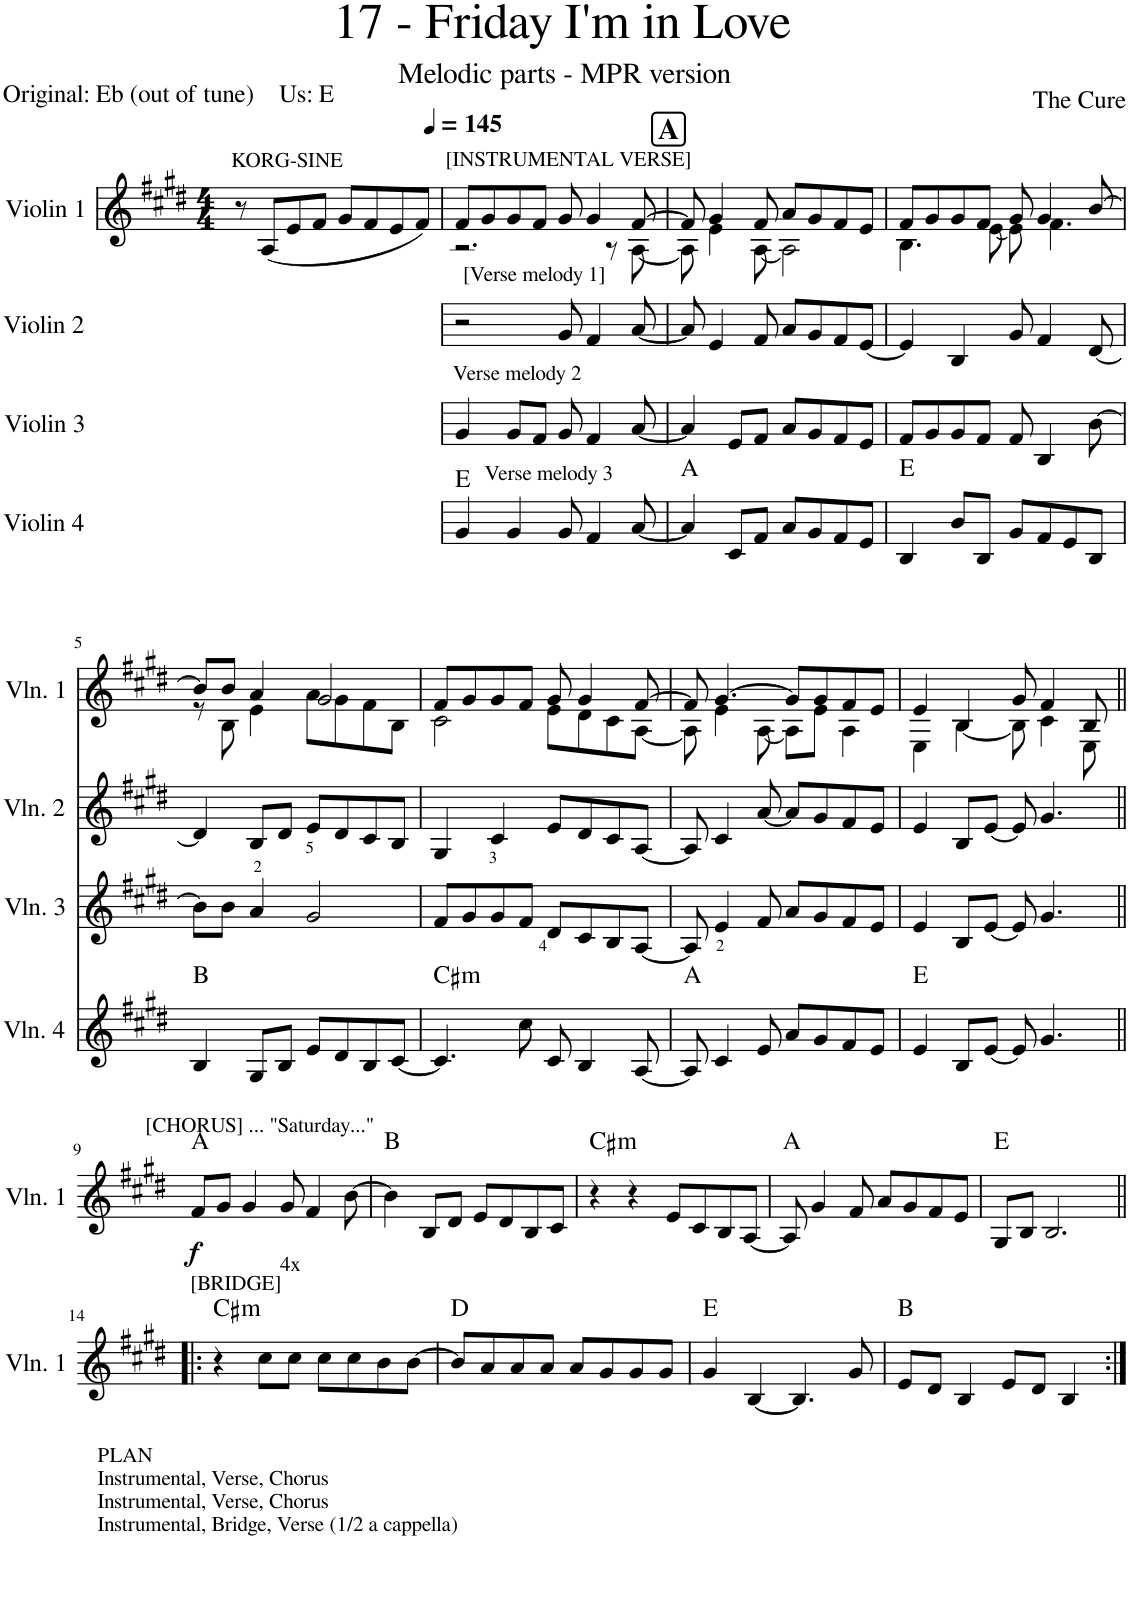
**kern	**harte	**kern	**kern	**kern	**dynam	**harte
*part4	*part4	*part3	*part2	*part1	*part1	*part1
*staff4	*	*staff3	*staff2	*staff1	*staff1	*
*I"Violin 4	*	*I"Violin 3	*I"Violin 2	*I"Violin 1	*	*
*I'Vln. 4	*	*I'Vln. 3	*I'Vln. 2	*I'Vln. 1	*	*
*clefG2	*	*clefG2	*clefG2	*clefG2	*	*
*k[f#c#g#d#]	*	*k[f#c#g#d#]	*k[f#c#g#d#]	*k[f#c#g#d#]	*	*
*M4/4	*	*M4/4	*M4/4	*M4/4	*	*
=1	=1	=1	=1	=1	=1	=1
!	!	!	!	!LO:TX:a:t=KORG-SINE	!	!
1r	.	1r	1r	8r	.	.
.	.	.	.	(8A/L	.	.
.	.	.	.	8e/	.	.
.	.	.	.	8f#/J	.	.
.	.	.	.	8g#/L	.	.
.	.	.	.	8f#/	.	.
.	.	.	.	8e/	.	.
.	.	.	.	8f#/J)	.	.
=2	=2	=2	=2	=2	=2	=2
*	*	*	*	*MM145	*	*
*	*	*	*	*^	*	*
!	!	!	!	!LO:TX:a:t=[INSTRUMENTAL VERSE]	!	!	!
!	!	!	!LO:TX:a:t=[Verse melody 1]	!	!	!	!
!	!	!LO:TX:a:t=Verse melody 2	!	!	!	!	!
!LO:TX:a:t=Verse melody 3	!	!	!	!	!	!	!
4g#/	E:maj	4g#/	2r	8f#/L	2.r	.	.
.	.	.	.	8g#/	.	.	.
4g#/	.	8g#/L	.	8g#/	.	.	.
.	.	8f#/J	.	8f#/J	.	.	.
8g#/	.	8g#/	8g#/	8g#/	.	.	.
4f#/	.	4f#/	4f#/	4g#/	.	.	.
.	.	.	.	.	8r	.	.
[8a/	.	[8a/	[8a/	[8f#/	[8A\	.	.
!!LO:REH:place=s1:a:B:cj:fs=14:t=A	!!
=3	=3	=3	=3	=3	=3	=3	=3
4a/]	A:maj	4a/]	8a/]	8f#/]	8A\]	.	.
.	.	.	4e/	4g#/	4e\	.	.
8c#/L	.	8e/L	.	.	.	.	.
8f#/J	.	8f#/J	8f#/	8f#/	[8A\	.	.
8a/L	.	8a/L	8a/L	8a/L	2A\]	.	.
8g#/	.	8g#/	8g#/	8g#/	.	.	.
8f#/	.	8f#/	8f#/	8f#/	.	.	.
8e/J	.	8e/J	[8e/J	8e/J	.	.	.
=4	=4	=4	=4	=4	=4	=4	=4
4B/	E:maj	8f#/L	4e/]	8f#/L	4.B\	.	.
.	.	8g#/	.	8g#/	.	.	.
8b/L	.	8g#/	4B/	8g#/	.	.	.
8B/J	.	8f#/J	.	8f#/J	[8e\	.	.
8g#/L	.	8f#/	8g#/	8g#/	8e\]	.	.
8f#/	.	4B/	4f#/	4g#/	4.f#\	.	.
8e/	.	.	.	.	.	.	.
8B/J	.	[8b\	[8d#/	[8b/	.	.	.
!!LO:LB:g=z	!!
=5	=5	=5	=5	=5	=5	=5	=5
4B/	B:maj	8b\L]	4d#/]	8b/L]	8r	.	.
.	.	8b\J	.	8b/J	8B\	.	.
8G#/L	.	4a/	8B/L	4a/	4e\	.	.
8B/J	.	.	8d#/J	.	.	.	.
8e/L	.	2g#/	8e/L	2g#/	8a\L	.	.
8d#/	.	.	8d#/	.	8g#\	.	.
8B/	.	.	8c#/	.	8f#\	.	.
[8c#/J	.	.	8B/J	.	8B\J	.	.
=6	=6	=6	=6	=6	=6	=6	=6
!	!LO:H:kt=m	!	!	!	!	!	!
4.c#/]	C#:min	8f#/L	4G#/	8f#/L	2c#\	.	.
.	.	8g#/	.	8g#/	.	.	.
.	.	8g#/	4c#/	8g#/	.	.	.
8cc#\	.	8f#/J	.	8f#/J	.	.	.
8c#/	.	8d#/L	8e/L	8g#/	8e\L	.	.
4B/	.	8c#/	8d#/	4g#/	8d#\	.	.
.	.	8B/	8c#/	.	8c#\	.	.
[8A/	.	[8A/J	[8A/J	[8f#/	[8A\J	.	.
=7	=7	=7	=7	=7	=7	=7	=7
8A/]	A:maj	8A/]	8A/]	8f#/]	8A\]	.	.
4c#/	.	4e/	4c#/	[4.g#/	4e\	.	.
8e/	.	8f#/	[8a/	.	[8A\	.	.
8a/L	.	8a/L	8a/L]	8g#/L]	8A\L]	.	.
8g#/	.	8g#/	8g#/	8g#/	8e\J	.	.
8f#/	.	8f#/	8f#/	8f#/	4A\	.	.
8e/J	.	8e/J	8e/J	8e/J	.	.	.
=8	=8	=8	=8	=8	=8	=8	=8
4e/	E:maj	4e/	4e/	4e/	4E\	.	.
8B/L	.	8B/L	8B/L	4B/	[4B\	.	.
[8e/J	.	[8e/J	[8e/J	.	.	.	.
8e/]	.	8e/]	8e/]	8g#/	8B\]	.	.
4.g#/	.	4.g#/	4.g#/	4f#/	4c#\	.	.
.	.	.	.	8B/	8E\	.	.
!!LO:LB:g=z
=9||	=9||	=9||	=9||	=9||	=9||	=9||	=9||
!	!	!	!	!LO:TX:a:t=[CHORUS] ... "Saturday..."	!	!	!
!	!	!	!	!	!	!LO:DY:b	!
*	*	*	*	*v	*v	*	*
1r	.	1r	1r	8f#/L	f	A:maj
.	.	.	.	8g#/J	.	.
.	.	.	.	4g#/	.	.
.	.	.	.	8g#/	.	.
.	.	.	.	4f#/	.	.
.	.	.	.	[8b\	.	.
=10	=10	=10	=10	=10	=10	=10
1r	.	1r	1r	4b\]	.	B:maj
.	.	.	.	8B/L	.	.
.	.	.	.	8d#/J	.	.
.	.	.	.	8e/L	.	.
.	.	.	.	8d#/	.	.
.	.	.	.	8B/	.	.
.	.	.	.	8c#/J	.	.
=11	=11	=11	=11	=11	=11	=11
!	!	!	!	!	!	!LO:H:kt=m
1r	.	1r	1r	4r	.	C#:min
.	.	.	.	4r	.	.
.	.	.	.	8e/L	.	.
.	.	.	.	8c#/	.	.
.	.	.	.	8B/	.	.
.	.	.	.	[8A/J	.	.
=12	=12	=12	=12	=12	=12	=12
1r	.	1r	1r	8A/]	.	A:maj
.	.	.	.	4g#/	.	.
.	.	.	.	8f#/	.	.
.	.	.	.	8a/L	.	.
.	.	.	.	8g#/	.	.
.	.	.	.	8f#/	.	.
.	.	.	.	8e/J	.	.
=13	=13	=13	=13	=13	=13	=13
1r	.	1r	1r	8G#/L	.	E:maj
.	.	.	.	8B/J	.	.
.	.	.	.	2.B/	.	.
!!LO:LB:g=z
=14!|:	=14!|:	=14!|:	=14!|:	=14!|:	=14!|:	=14!|:
!	!	!	!	!LO:TX:a:t=[BRIDGE]	!	!
!	!	!	!	!LO:TX:b:t=PLAN	!	!
!	!	!	!	!LO:TX:b:t=Instrumental, Verse, Chorus	!	!
!	!	!	!	!LO:TX:b:t=Instrumental, Verse, Chorus	!	!
!	!	!	!	!LO:TX:b:t=Instrumental, Bridge, Verse (1/2 a cappella)	!	!LO:H:kt=m
1r	.	1r	1r	4r	.	C#:min
!	!	!	!	!LO:TX:a:t=4x	!	!
.	.	.	.	8cc#\L	.	.
.	.	.	.	8cc#\J	.	.
.	.	.	.	8cc#\L	.	.
.	.	.	.	8cc#\	.	.
.	.	.	.	8b\	.	.
.	.	.	.	[8b\J	.	.
=15	=15	=15	=15	=15	=15	=15
1r	.	1r	1r	8b/L]	.	D:maj
.	.	.	.	8a/	.	.
.	.	.	.	8a/	.	.
.	.	.	.	8a/J	.	.
.	.	.	.	8a/L	.	.
.	.	.	.	8g#/	.	.
.	.	.	.	8g#/	.	.
.	.	.	.	8g#/J	.	.
=16	=16	=16	=16	=16	=16	=16
1r	.	1r	1r	4g#/	.	E:maj
.	.	.	.	[4B/	.	.
.	.	.	.	4.B/]	.	.
.	.	.	.	8g#/	.	.
=17	=17	=17	=17	=17	=17	=17
1r	.	1r	1r	8e/L	.	B:maj
.	.	.	.	8d#/J	.	.
.	.	.	.	4B/	.	.
.	.	.	.	8e/L	.	.
.	.	.	.	8d#/J	.	.
.	.	.	.	4B/	.	.
=:|!	=:|!	=:|!	=:|!	=:|!	=:|!	=:|!
*-	*-	*-	*-	*-	*-	*-
